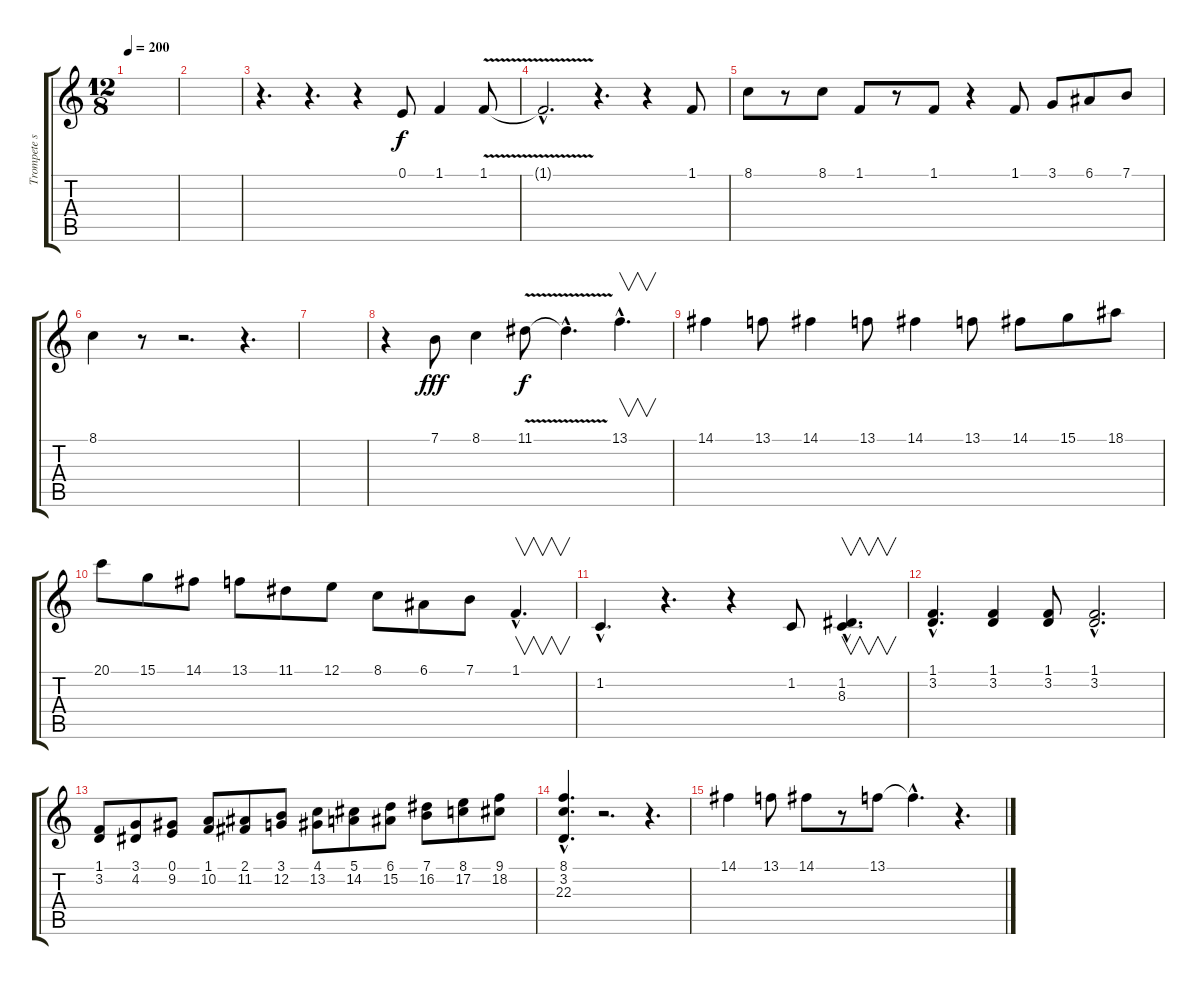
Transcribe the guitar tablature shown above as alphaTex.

\track ("Trompete solo" "Trompete s") {instrument trumpet}
\staff {score tabs}
\tuning (E4 B3 G3 D3 A2 E2) {hide}
\ts (12 8)
\tempo 200
\clef g2
\ks c
|
|
r.4{d} r.4{d} r.4 0.1.8 1.1.4 1.1{v}.8 |
1.1{hac t}.2{d} r.4{d} r.4 1.1.8 |
8.1.8 r.8 8.1.8 1.1.8 r.8 1.1.8 r.4 1.1.8 3.1.8 6.1.8 7.1.8 |
8.1.4 r.8 r.2{d} r.4{d} |
|
r.4 7.1.8{dy fff} 8.1.4 11.1{v}.8{dy f} 11.1{hac t}.4{d} 13.1{hac}.4{v d} |
14.1.4 13.1.8 14.1.4 13.1.8 14.1.4 13.1.8 14.1.8 15.1.8 18.1.8 |
20.1.8 15.1.8 14.1.8 13.1.8 11.1.8 12.1.8 8.1.8 6.1.8 7.1.8 1.1{hac}.4{v d} |
1.2{hac}.4{d} r.4{d} r.4 1.2.8 (1.2{hac} 8.3{hac}).4{v d} |
(1.1{hac} 3.2{hac}).4{d} (1.1 3.2).4 (1.1 3.2).8 (1.1{hac} 3.2{hac}).2{d} |
(1.1 3.2).8 (3.1 4.2).8 (0.1 9.2).8 (1.1 10.2).8 (2.1 11.2).8 (3.1 12.2).8 (4.1 13.2).8 (5.1 14.2).8 (6.1 15.2).8 (7.1 16.2).8 (8.1 17.2).8 (9.1 18.2).8 |
(8.1{hac} 3.2{hac} 22.3{hac}).4{d} r.2{d} r.4{d} |
14.1.4 13.1.8 14.1.8 r.8 13.1.8 13.1{hac t}.4{d} r.4{d}
